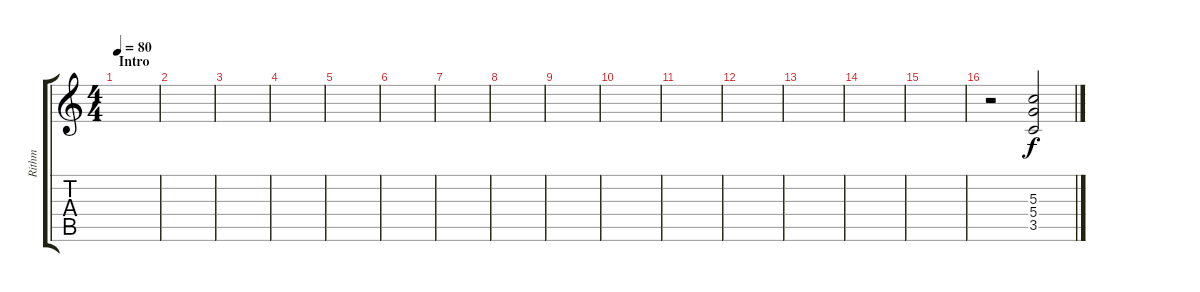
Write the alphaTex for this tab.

\track ("Rithm" "Rithm") {instrument distortionguitar}
\staff {score tabs}
\tuning (E4 B3 G3 D3 A2 E2) {hide}
\ts (4 4)
\section ("" "Intro")
\tempo 80
\clef g2
\ks c
|
|
|
|
|
|
|
|
|
|
|
|
|
|
|
r.2 (5.3 5.4 3.5).2{instrument reversecymbal}
